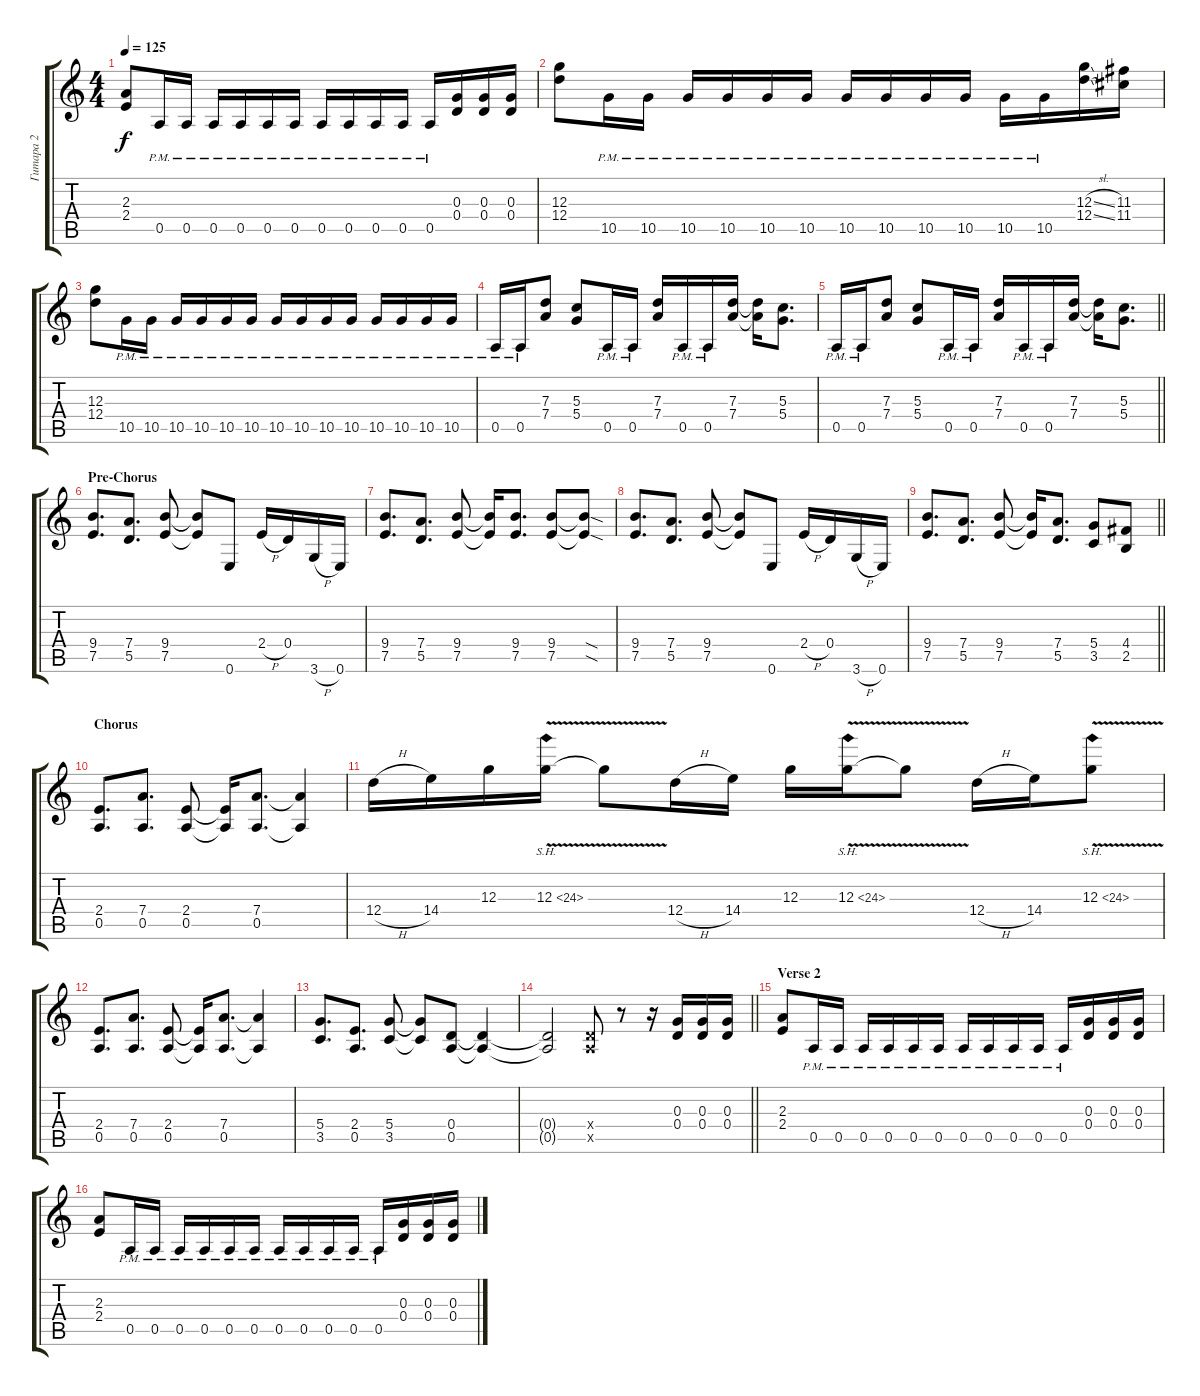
\track ("Гитара 2" "Гитара 2") {instrument distortionguitar}
\staff {score tabs}
\tuning (E4 B3 G3 D3 A2 E2) {hide}
\ts (4 4)
\tempo 125
\clef g2
\ks aminor
(2.3 2.4).8{dy f} 0.5{pm}.16 0.5{pm}.16 0.5{pm}.16 0.5{pm}.16 0.5{pm}.16 0.5{pm}.16 0.5{pm}.16 0.5{pm}.16 0.5{pm}.16 0.5{pm}.16 0.5{pm}.16 (0.3 0.4).16 (0.3 0.4).16 (0.3 0.4).16 |
(12.3 12.4).8 10.5{pm}.16 10.5{pm}.16 10.5{pm}.16 10.5{pm}.16 10.5{pm}.16 10.5{pm}.16 10.5{pm}.16 10.5{pm}.16 10.5{pm}.16 10.5{pm}.16 10.5{pm}.16 10.5{pm}.16 (12.3{sl} 12.4{sl}).16 (11.3 11.4).16 |
(12.3 12.4).8 10.5{pm}.16 10.5{pm}.16 10.5{pm}.16 10.5{pm}.16 10.5{pm}.16 10.5{pm}.16 10.5{pm}.16 10.5{pm}.16 10.5{pm}.16 10.5{pm}.16 10.5{pm}.16 10.5{pm}.16 10.5{pm}.16 10.5{pm}.16 |
0.5{pm}.16 0.5{pm}.16 (7.3 7.4).8 (5.3 5.4).8 0.5{pm}.16 0.5{pm}.16 (7.3 7.4).16 0.5{pm}.16 0.5{pm}.16 (7.3 7.4).16 (7.3{t} 7.4{t}).16 (5.3 5.4).8{d} |
\barLineRight lightlight
0.5{pm}.16 0.5{pm}.16 (7.3 7.4).8 (5.3 5.4).8 0.5{pm}.16 0.5{pm}.16 (7.3 7.4).16 0.5{pm}.16 0.5{pm}.16 (7.3 7.4).16 (7.3{t} 7.4{t}).16 (5.3 5.4).8{d} |
\section ("" "Pre-Chorus")
(9.4 7.5).8{d} (7.4 5.5).8{d} (9.4 7.5).8 (9.4{t} 7.5{t}).8 0.6.8 2.4{h}.16 0.4.16 3.6{h}.16 0.6.16 |
(9.4 7.5).8{d} (7.4 5.5).8{d} (9.4 7.5).8 (9.4{t} 7.5{t}).16 (9.4 7.5).8{d} (9.4 7.5).8 (9.4{sod t} 7.5{sod t}).8 |
(9.4 7.5).8{d} (7.4 5.5).8{d} (9.4 7.5).8 (9.4{t} 7.5{t}).8 0.6.8 2.4{h}.16 0.4.16 3.6{h}.16 0.6.16 |
\barLineRight lightlight
(9.4 7.5).8{d} (7.4 5.5).8{d} (9.4 7.5).8 (9.4{t} 7.5{t}).16 (7.4 5.5).8{d} (5.4 3.5).8 (4.4 2.5).8 |
\section ("" "Chorus")
(2.4 0.5).8{d} (7.4 0.5).8{d} (2.4 0.5).8 (2.4{t} 0.5{t}).16 (7.4 0.5).8{d} (7.4{t} 0.5{t}).4 |
12.4{h}.16 14.4.16 12.3.16 12.3{sh 12 v}.16 12.3{t}.8 12.4{h}.16 14.4.16 12.3.16 12.3{sh 12 v}.16 12.3{t}.8 12.4{h}.16 14.4.16 12.3{sh 12 v}.8 |
(2.4 0.5).8{d} (7.4 0.5).8{d} (2.4 0.5).8 (2.4{t} 0.5{t}).16 (7.4 0.5).8{d} (7.4{t} 0.5{t}).4 |
(5.4 3.5).8{d} (2.4 0.5).8{d} (5.4 3.5).8 (5.4{t} 3.5{t}).8 (0.4 0.5).8 (0.4{t} 0.5{t}).4 |
\barLineRight lightlight
(0.4{t} 0.5{t}).2 (0.4{x} 0.5{x}).8 r.8 r.16 (0.3 0.4).16 (0.3 0.4).16 (0.3 0.4).16 |
\section ("" "Verse 2")
(2.3 2.4).8 0.5{pm}.16 0.5{pm}.16 0.5{pm}.16 0.5{pm}.16 0.5{pm}.16 0.5{pm}.16 0.5{pm}.16 0.5{pm}.16 0.5{pm}.16 0.5{pm}.16 0.5{pm}.16 (0.3 0.4).16 (0.3 0.4).16 (0.3 0.4).16 |
(2.3 2.4).8 0.5{pm}.16 0.5{pm}.16 0.5{pm}.16 0.5{pm}.16 0.5{pm}.16 0.5{pm}.16 0.5{pm}.16 0.5{pm}.16 0.5{pm}.16 0.5{pm}.16 0.5{pm}.16 (0.3 0.4).16 (0.3 0.4).16 (0.3 0.4).16
